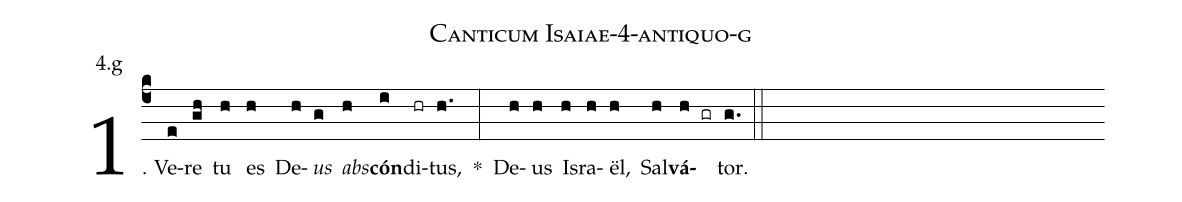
name: Canticum Isaiae-4-antiquo-g;
annotation: 4.g;
%%
(c4)1. Ve(e)re(gh) tu(h) es(h) De(h)<i>us</i>(g) <i>abs</i>(h)<b>cón</b>(i)di(hr)tus,(h.) *(:) De(h)us(h) Is(h)ra(h)ël,(h) Sal(h)<b>vá</b>(h gr)tor.(g.) (::)
